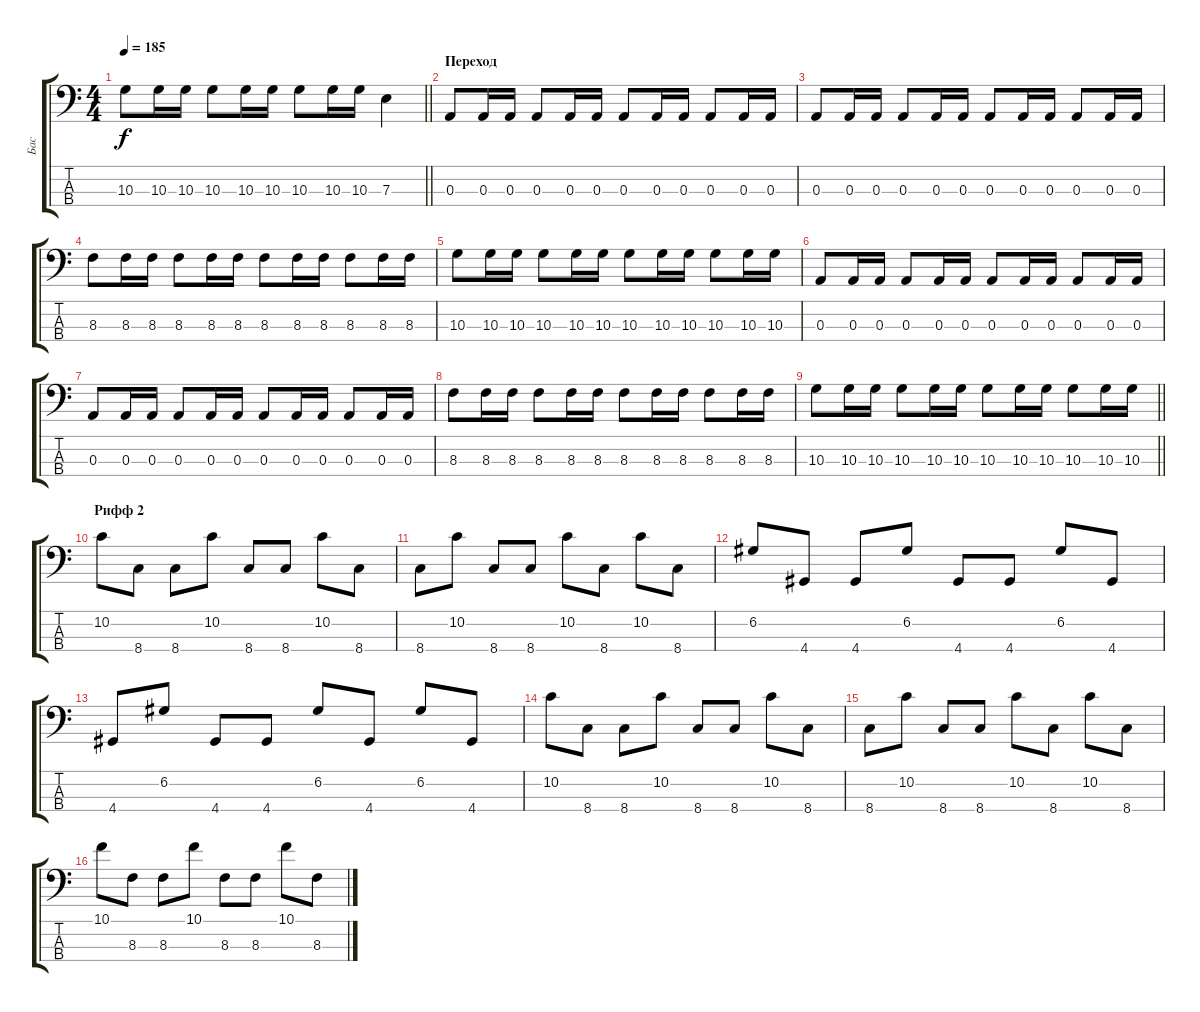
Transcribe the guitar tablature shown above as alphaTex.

\track ("Бас" "Бас") {instrument electricbassfinger}
\staff {score tabs}
\tuning (G2 D2 A1 E1) {hide}
\ts (4 4)
\tempo 185
\clef f4
\barLineRight lightlight
\ks c
10.3.8{dy f} 10.3.16 10.3.16 10.3.8 10.3.16 10.3.16 10.3.8 10.3.16 10.3.16 7.3.4 |
\section ("" "Переход")
0.3.8 0.3.16 0.3.16 0.3.8 0.3.16 0.3.16 0.3.8 0.3.16 0.3.16 0.3.8 0.3.16 0.3.16 |
0.3.8 0.3.16 0.3.16 0.3.8 0.3.16 0.3.16 0.3.8 0.3.16 0.3.16 0.3.8 0.3.16 0.3.16 |
8.3.8 8.3.16 8.3.16 8.3.8 8.3.16 8.3.16 8.3.8 8.3.16 8.3.16 8.3.8 8.3.16 8.3.16 |
10.3.8 10.3.16 10.3.16 10.3.8 10.3.16 10.3.16 10.3.8 10.3.16 10.3.16 10.3.8 10.3.16 10.3.16 |
0.3.8 0.3.16 0.3.16 0.3.8 0.3.16 0.3.16 0.3.8 0.3.16 0.3.16 0.3.8 0.3.16 0.3.16 |
0.3.8 0.3.16 0.3.16 0.3.8 0.3.16 0.3.16 0.3.8 0.3.16 0.3.16 0.3.8 0.3.16 0.3.16 |
8.3.8 8.3.16 8.3.16 8.3.8 8.3.16 8.3.16 8.3.8 8.3.16 8.3.16 8.3.8 8.3.16 8.3.16 |
\barLineRight lightlight
10.3.8 10.3.16 10.3.16 10.3.8 10.3.16 10.3.16 10.3.8 10.3.16 10.3.16 10.3.8 10.3.16 10.3.16 |
\section ("" "Рифф 2")
10.2.8 8.4.8 8.4.8 10.2.8 8.4.8 8.4.8 10.2.8 8.4.8 |
8.4.8 10.2.8 8.4.8 8.4.8 10.2.8 8.4.8 10.2.8 8.4.8 |
6.2.8 4.4.8 4.4.8 6.2.8 4.4.8 4.4.8 6.2.8 4.4.8 |
4.4.8 6.2.8 4.4.8 4.4.8 6.2.8 4.4.8 6.2.8 4.4.8 |
10.2.8 8.4.8 8.4.8 10.2.8 8.4.8 8.4.8 10.2.8 8.4.8 |
8.4.8 10.2.8 8.4.8 8.4.8 10.2.8 8.4.8 10.2.8 8.4.8 |
10.1.8 8.3.8 8.3.8 10.1.8 8.3.8 8.3.8 10.1.8 8.3.8
